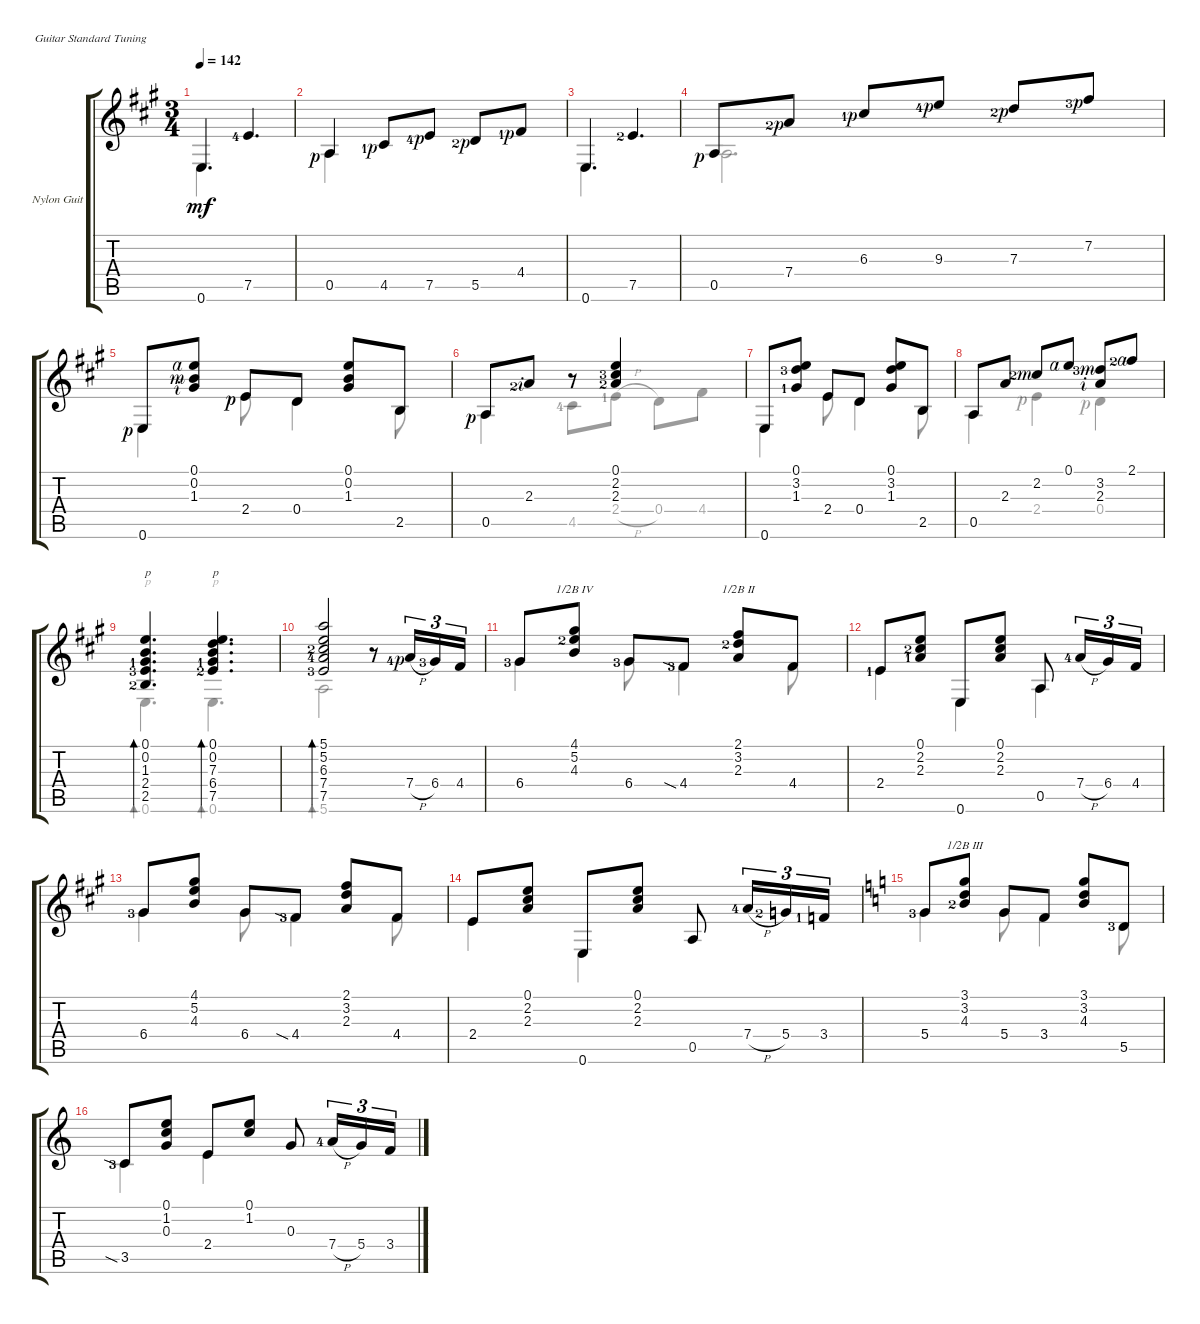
\defaultSystemsLayout 4
\bracketExtendMode groupsimilarinstruments
\firstSystemTrackNameOrientation horizontal
\otherSystemsTrackNameOrientation horizontal
\track ("Nylon Guitar" "Nylon Guit") {instrument acousticguitarsteel}
\staff {score tabs}
\tuning (E4 B3 G3 D3 A2 E2)
\voice
\ts (3 4)
\tempo 142
\clef g2
\ks a
0.6.4{d dy mf instrument acousticguitarsteel} 7.5{lf 5}.4{d} |
0.5{rf 1}.4 4.5{lf 2 rf 1}.8 7.5{lf 5 rf 1}.8 5.5{lf 3 rf 1}.8 4.4{lf 2 rf 1}.8 |
0.6.4{d} 7.5{lf 3}.4{d} |
0.5{rf 1}.8 7.4{lf 3 rf 1}.8 6.3{lf 2 rf 1}.8 9.3{lf 5 rf 1}.8 7.3{lf 3 rf 1}.8 7.2{lf 4 rf 1}.8 |
0.6{rf 1}.8 (0.1{rf 4} 0.2{rf 3} 1.3{rf 2}).8 2.4{rf 1}.8 0.4.8 (0.1 0.2 1.3).8 2.5.8 |
0.5{rf 1}.8 2.3{lf 3 rf 2}.8 r.8 (0.1 2.2{lf 4} 2.3{lf 3}).4 |
0.6.8 (0.1 3.2{lf 4} 1.3{lf 2}).8 2.4.8 0.4.8 (0.1 3.2 1.3).8 2.5.8 |
0.5.8 2.3.8 2.2{lf 3 rf 3}.8 0.1{rf 4}.8 (3.2{lf 4 rf 3} 2.3{rf 2}).8 2.1{lf 3 rf 4}.8 |
(0.1 0.2 1.3{lf 2} 2.4{lf 4} 2.5{lf 3}).4{d bd 94 txt "p"} (0.1 0.2 7.3 6.4{lf 2} 7.5{lf 3}).4{d bd 96 txt "p"} |
(5.1 5.2 6.3{lf 3} 7.4{lf 5} 7.5{lf 4}).2{bd 92} r.8 7.4{h lf 5 rf 1}.16{tu (3 2)} 6.4{lf 4}.16{tu (3 2)} 4.4.16{tu (3 2)} |
6.4{lf 4}.8 (4.1 5.2{lf 3} 4.3).8{barre (4 half)} 6.4{lf 4}.8 4.4{sia lf 4}.8 (2.1 3.2{lf 3} 2.3).8{barre (2 half)} 4.4.8 |
2.4{lf 2}.8 (0.1 2.2{lf 3} 2.3{lf 2}).8 0.6.8 (0.1 2.2 2.3).8 0.5.8 7.4{h lf 5}.16{tu (3 2)} 6.4.16{tu (3 2)} 4.4.16{tu (3 2)} |
6.4{lf 4}.8 (4.1 5.2 4.3).8 6.4.8 4.4{sia lf 4}.8 (2.1 3.2 2.3).8 4.4.8 |
2.4.8 (0.1 2.2 2.3).8 0.6.8 (0.1 2.2 2.3).8 0.5.8 7.4{h lf 5}.16{tu (3 2)} 5.4{lf 3}.16{tu (3 2)} 3.4{lf 2}.16{tu (3 2)} |
\ks aminor
5.4{lf 4}.8 (3.1 3.2 4.3{lf 3}).8{barre (3 half)} 5.4.8 3.4.8 (3.1 3.2 4.3).8 5.5{lf 4}.8 |
3.5{sia lf 4}.8 (0.1 1.2 0.3).8 2.4.8 (0.1 1.2).8 0.3.8 7.4{h lf 5}.16{tu (3 2)} 5.4.16{tu (3 2)} 3.4.16{tu (3 2)}
\voice
\clef g2
\ottava regular
\simile none
\ks a
0.6.4{d dy mf} |
0.5{rf 1}.4 |
0.6.4{d} |
0.5{rf 1}.2{d} |
0.6{rf 1}.4 2.4{rf 1}.8 0.4.4 2.5.8 |
0.5{rf 1}.4 4.5{lf 5}.8 2.4{h lf 2}.8 0.4.8 4.4.8 |
0.6.4 2.4.8 0.4.4 2.5.8 |
0.5.4 2.4{rf 1}.4 0.4{rf 1}.4 |
0.6.4{d bd 0 txt "p"} 0.6.4{d bd 0 txt "p"} |
5.6.2{bd 0} r.8 |
6.4{lf 4}.4 6.4{lf 4}.8 4.4{sia lf 4}.4 4.4.8 |
2.4{lf 2}.4 0.6.4 0.5.4 |
6.4{lf 4}.4 6.4.8 4.4{sia lf 4}.4 4.4.8 |
2.4.4 0.6.4 |
\ks aminor
5.4{lf 4}.4 5.4.8 3.4.4 5.5{lf 4}.8 |
3.5{sia lf 4}.4 2.4.4
